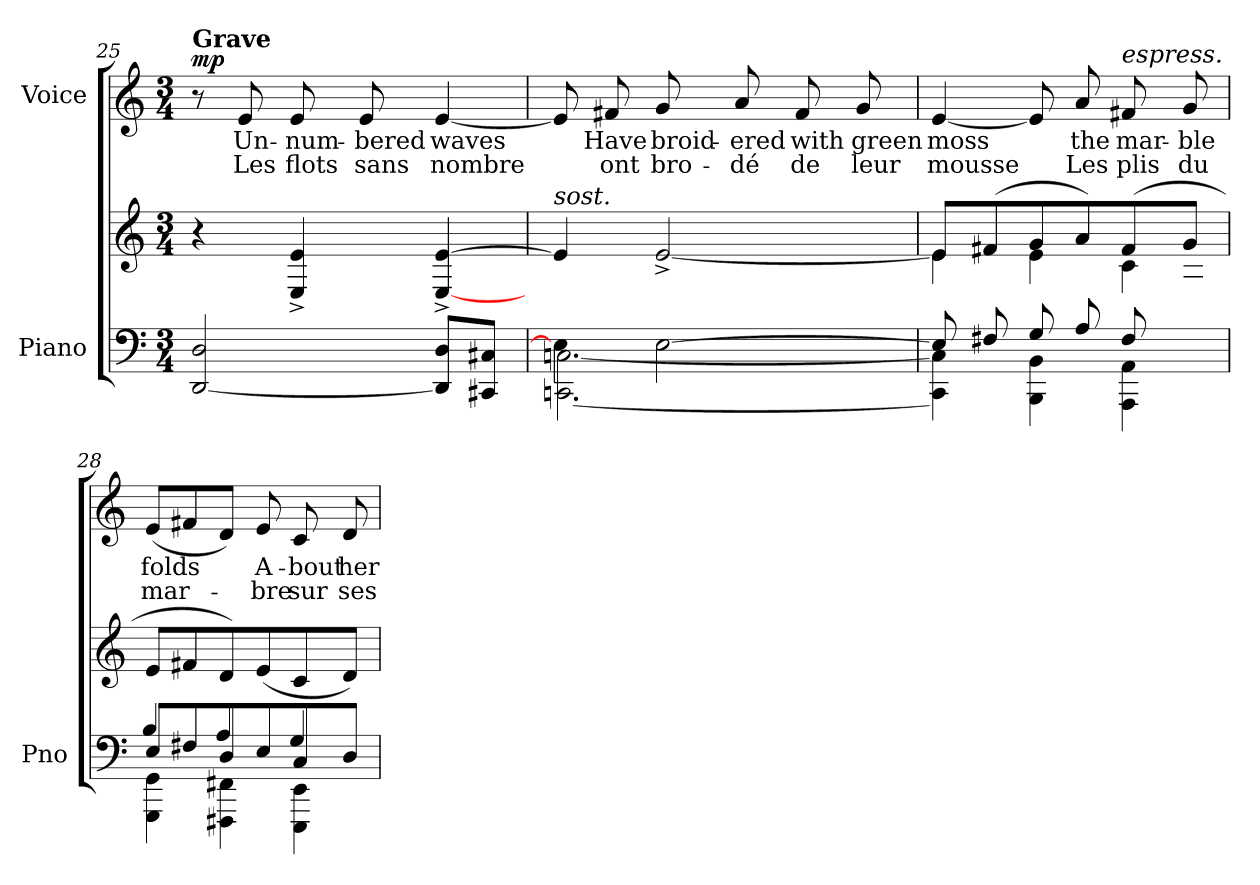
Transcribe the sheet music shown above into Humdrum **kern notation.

**kern	**kern	**dynam	**kern	**text	**text	**dynam
*part2	*part2	*part2	*part1	*part1	*part1	*part1
*staff3	*staff2	*staff2/3	*staff1	*staff1	*staff1	*staff1
*I"Piano	*	*	*I"Voice	*	*	*
*I'Pno	*	*	*	*	*	*
*clefF4	*clefG2	*	*clefG2	*	*	*
*k[]	*k[]	*	*k[]	*	*	*
*M3/4	*M3/4	*	*M3/4	*	*	*
=25	=25	=25	=25	=25	=25	=25
!	!	!	!LO:TX:a:B:t=Grave	!	!	!
!	!	!LO:DY:b	!	!	!	!
!	!	!LO:DY:n=1:b	!	!	!	!LO:DY:a
[2DD/ 2D/	4r	other-dynamics p	8r	.	.	mp
.	.	.	8e/	Un-	Les	.
.	4E/^> 4e/^>	.	8e/	-num-	flots	.
.	.	.	8e/	-bered	sans	.
8DD/] 8D/L	[4E/^> [4e/^>	.	[4e/	waves	nombre	.
8CC#X/ 8C#X/J	.	.	.	.	.	.
=26	=26	=26	=26	=26	=26	=26
*^	*	*	*	*	*	*
!	!	!LO:TX:i:t=sost.	!	!	!	!	!
4E\]	[2.CCn\ [<2.Cn\	4e/]	.	8e/]	.	.	.
.	.	.	.	8f#X/	Have	ont	.
[2E\	.	[2e^>/	.	8g/	broid-	bro-	.
.	.	.	.	8a/	-ered	-dé	.
.	.	.	.	8f#/	with	de	.
.	.	.	.	8g/	green	leur	.
=27	=27	=27	=27	=27	=27	=27	=27
*	*	*^	*	*	*	*	*
*	*	*	*^	*	*	*	*	*
8E/L]	4CC\] 4C\]	8e/L]	8ryy	4e\	.	[4e/	moss	mousse	.
8F#X/	.	(8f#X/	8ryy@	.	.	.	.	.	.
8G/	4BBB\ 4BB\	8g/	8ryy@	(<4e\	.	8e/]	.	.	.
8A/	.	8a/)	8ryy@	.	.	8a/	the	Les	.
!	!	!	!	!	!	!LO:TX:i:t=espress.	!	!	!
8F#/	4AAA\ 4AA\	(8f#/	8ryy@	4c\	.	8f#X/	mar-	plis	.
8ryy	.	8g/J	8G/J	.	.	8g/	-ble	du	.
*	*	*v	*v	*v	*	*	*	*	*
=28	=28	=28	=28	=28	=28	=28	=28
*	*^	*	*	*	*	*	*
8E/L	4B/	4GGG\ 4GG\	8e/L	.	(8e/L	folds	mar-	.
8F#X/	.	.	8f#X/	.	8f#X/	.	.	.
8D/	4A/	4FFF#X\ 4FF#X\	8d/)	.	8d/J)	.	.	.
8E/	.	.	(8e/	.	8e/	A-	-bre	.
8C/	4G/)	4EEE\ 4EE\	8c/	.	8c/	-bout	sur	.
8D/J	.	.	8d/J)	.	8d/	her	ses	.
*v	*v	*v	*	*	*	*	*	*
=	=	=	=	=	=	=
*-	*-	*-	*-	*-	*-	*-
